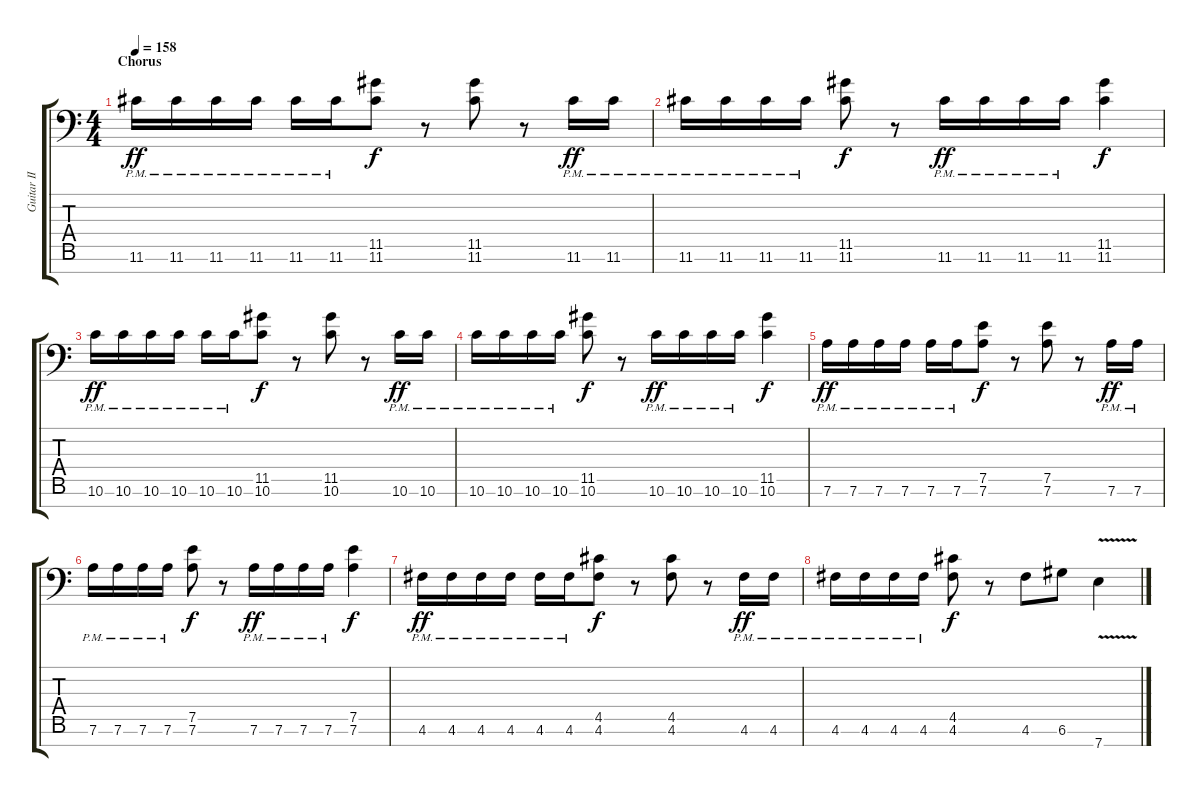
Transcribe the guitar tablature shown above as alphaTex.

\track ("Guitar II" "Guitar II") {instrument distortionguitar}
\staff {score tabs}
\tuning (E4 B3 G3 D3 A2 D2 A1) {hide}
\ts (4 4)
\section ("" "Chorus")
\tempo 158
\clef f4
\ks c
11.6{pm}.16{dy ff} 11.6{pm}.16 11.6{pm}.16 11.6{pm}.16 11.6{pm}.16 11.6{pm}.16 (11.5 11.6).8{dy f} r.8 (11.5 11.6).8 r.8 11.6{pm}.16{dy ff} 11.6{pm}.16 |
11.6{pm}.16 11.6{pm}.16 11.6{pm}.16 11.6{pm}.16 (11.5 11.6).8{dy f} r.8 11.6{pm}.16{dy ff} 11.6{pm}.16 11.6{pm}.16 11.6{pm}.16 (11.5 11.6).4{dy f} |
10.6{pm}.16{dy ff} 10.6{pm}.16 10.6{pm}.16 10.6{pm}.16 10.6{pm}.16 10.6{pm}.16 (11.5 10.6).8{dy f} r.8 (11.5 10.6).8 r.8 10.6{pm}.16{dy ff} 10.6{pm}.16 |
10.6{pm}.16 10.6{pm}.16 10.6{pm}.16 10.6{pm}.16 (11.5 10.6).8{dy f} r.8 10.6{pm}.16{dy ff} 10.6{pm}.16 10.6{pm}.16 10.6{pm}.16 (11.5 10.6).4{dy f} |
7.6{pm}.16{dy ff} 7.6{pm}.16 7.6{pm}.16 7.6{pm}.16 7.6{pm}.16 7.6{pm}.16 (7.5 7.6).8{dy f} r.8 (7.5 7.6).8 r.8 7.6{pm}.16{dy ff} 7.6{pm}.16 |
7.6{pm}.16 7.6{pm}.16 7.6{pm}.16 7.6{pm}.16 (7.5 7.6).8{dy f} r.8 7.6{pm}.16{dy ff} 7.6{pm}.16 7.6{pm}.16 7.6{pm}.16 (7.5 7.6).4{dy f} |
4.6{pm}.16{dy ff} 4.6{pm}.16 4.6{pm}.16 4.6{pm}.16 4.6{pm}.16 4.6{pm}.16 (4.5 4.6).8{dy f} r.8 (4.5 4.6).8 r.8 4.6{pm}.16{dy ff} 4.6{pm}.16 |
4.6{pm}.16 4.6{pm}.16 4.6{pm}.16 4.6{pm}.16 (4.5 4.6).8{dy f} r.8 4.6.8 6.6.8 7.7{v}.4
